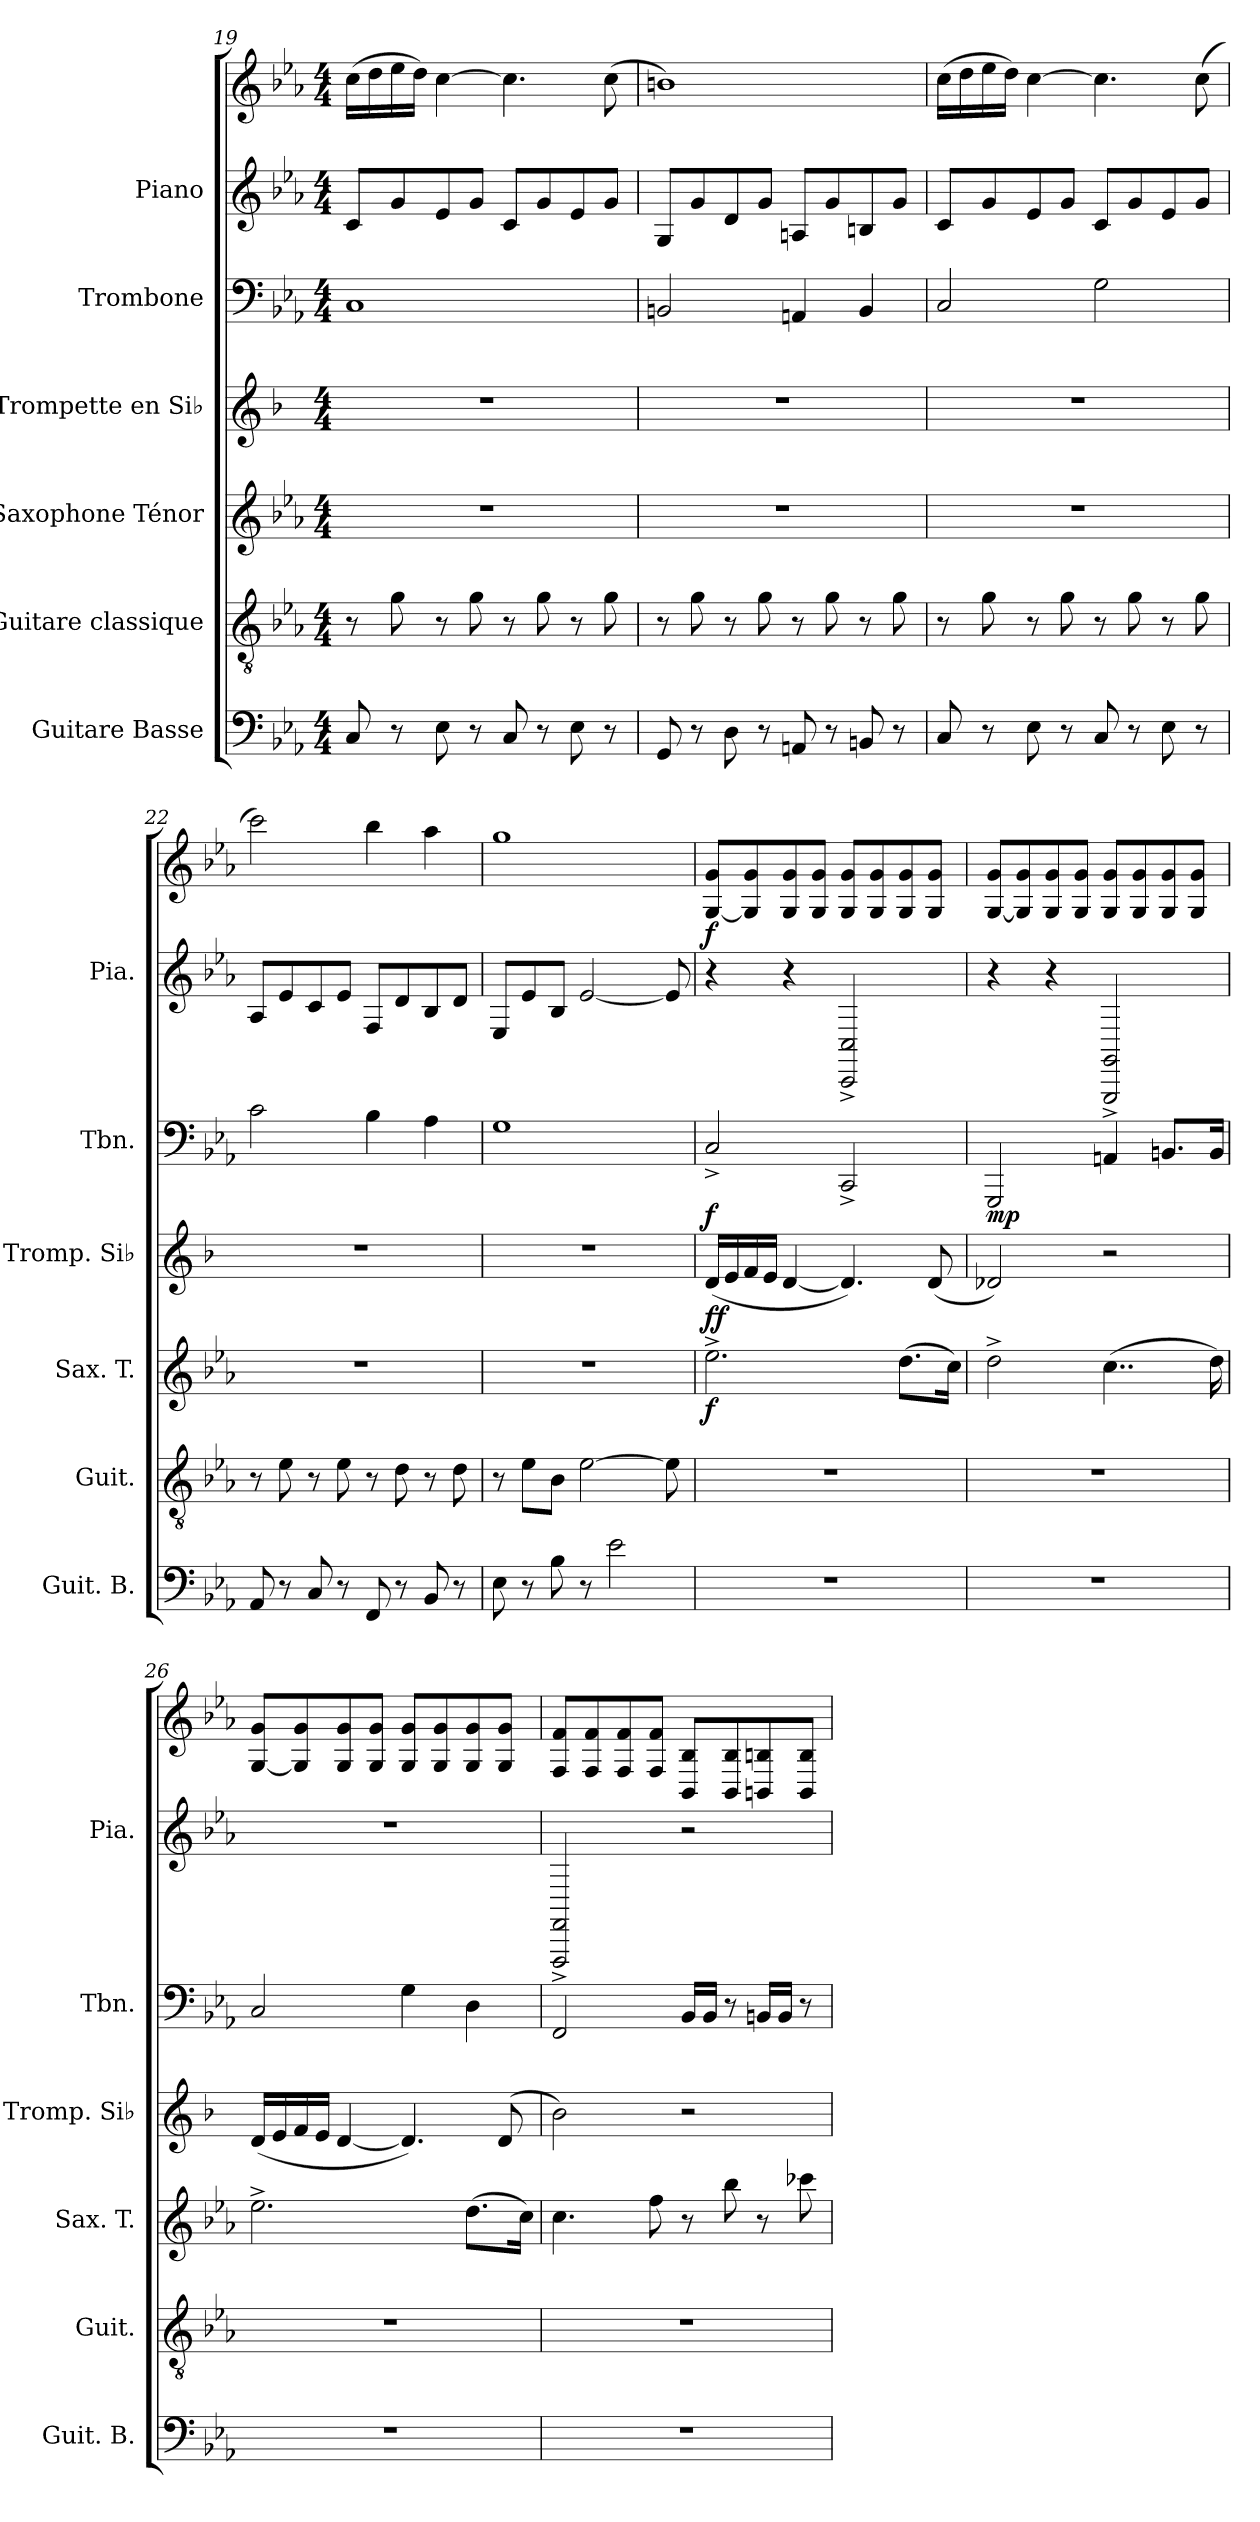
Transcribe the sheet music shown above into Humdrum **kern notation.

**kern	**kern	**kern	**dynam	**kern	**dynam	**kern	**dynam	**kern	**kern	**dynam
*part6	*part5	*part4	*part4	*part3	*part3	*part2	*part2	*part1	*part1	*part1
*staff7	*staff6	*staff5	*staff5	*staff4	*staff4	*staff3	*staff3	*staff2	*staff1	*staff1/2
*I"Guitare Basse	*I"Guitare classique	*I"Saxophone Ténor	*	*I"Trompette en Si♭	*	*I"Trombone	*	*I"Piano	*	*
*I'Guit. B.	*I'Guit.	*I'Sax. T.	*	*I'Tromp. Si♭	*	*I'Tbn.	*	*I'Pia.	*	*
*clefF4	*clefGv2	*clefG2	*	*clefG2	*	*clefF4	*	*clefG2	*clefG2	*
*ITrd7c12	*	*ITrd8c14	*	*ITrd1c2	*	*	*	*	*	*
*k[b-e-a-]	*k[b-e-a-]	*k[b-e-a-]	*	*k[b-e-a-]	*	*k[b-e-a-]	*	*k[b-e-a-]	*k[b-e-a-]	*
*M4/4	*M4/4	*M4/4	*	*M4/4	*	*M4/4	*	*M4/4	*M4/4	*
=19	=19	=19	=19	=19	=19	=19	=19	=19	=19	=19
8CC/	8r	1r	.	1r	.	1C	.	8c/L	(>16cc\LL	.
.	.	.	.	.	.	.	.	.	16dd\	.
8r	8g\	.	.	.	.	.	.	8g/	16ee-\	.
.	.	.	.	.	.	.	.	.	16dd\JJ)	.
8EE-\	8r	.	.	.	.	.	.	8e-/	[4cc\	.
8r	8g\	.	.	.	.	.	.	8g/J	.	.
8CC/	8r	.	.	.	.	.	.	8c/L	4.cc\]	.
8r	8g\	.	.	.	.	.	.	8g/	.	.
8EE-\	8r	.	.	.	.	.	.	8e-/	.	.
8r	8g\	.	.	.	.	.	.	8g/J	(>8cc\	.
!!LO:PB:g=z
=20	=20	=20	=20	=20	=20	=20	=20	=20	=20	=20
8GGG/	8r	1r	.	1r	.	2BBn/	.	8G/L	1bn)	.
8r	8g\	.	.	.	.	.	.	8g/	.	.
8DD\	8r	.	.	.	.	.	.	8d/	.	.
8r	8g\	.	.	.	.	.	.	8g/J	.	.
8AAAn/	8r	.	.	.	.	4AAn/	.	8An/L	.	.
8r	8g\	.	.	.	.	.	.	8g/	.	.
8BBBn/	8r	.	.	.	.	4BB/	.	8Bn/	.	.
8r	8g\	.	.	.	.	.	.	8g/J	.	.
=21	=21	=21	=21	=21	=21	=21	=21	=21	=21	=21
8CC/	8r	1r	.	1r	.	2C/	.	8c/L	(>16cc\LL	.
.	.	.	.	.	.	.	.	.	16dd\	.
8r	8g\	.	.	.	.	.	.	8g/	16ee-\	.
.	.	.	.	.	.	.	.	.	16dd\JJ)	.
8EE-\	8r	.	.	.	.	.	.	8e-/	[4cc\	.
8r	8g\	.	.	.	.	.	.	8g/J	.	.
8CC/	8r	.	.	.	.	2G\	.	8c/L	4.cc\]	.
8r	8g\	.	.	.	.	.	.	8g/	.	.
8EE-\	8r	.	.	.	.	.	.	8e-/	.	.
8r	8g\	.	.	.	.	.	.	8g/J	(>8cc\	.
=22	=22	=22	=22	=22	=22	=22	=22	=22	=22	=22
8AAA-/	8r	1r	.	1r	.	2c\	.	8A-/L	2ccc\)	.
8r	8e-\	.	.	.	.	.	.	8e-/	.	.
8CC/	8r	.	.	.	.	.	.	8c/	.	.
8r	8e-\	.	.	.	.	.	.	8e-/J	.	.
8FFF/	8r	.	.	.	.	4B-\	.	8F/L	4bb-\	.
8r	8d\	.	.	.	.	.	.	8d/	.	.
8BBB-/	8r	.	.	.	.	4A-\	.	8B-/	4aa-\	.
8r	8d\	.	.	.	.	.	.	8d/J	.	.
=23	=23	=23	=23	=23	=23	=23	=23	=23	=23	=23
8EE-\	8r	1r	.	1r	.	1G	.	8E-/L	1gg	.
8r	8e-\L	.	.	.	.	.	.	8e-/	.	.
8BB-\	8B-\J	.	.	.	.	.	.	8B-/J	.	.
8r	[2e-\	.	.	.	.	.	.	[2e-/	.	.
2E-\	.	.	.	.	.	.	.	.	.	.
.	8e-\]	.	.	.	.	.	.	8e-/]	.	.
!!LO:PB:g=z
=24	=24	=24	=24	=24	=24	=24	=24	=24	=24	=24
!	!	!	!LO:DY:b	!	!LO:DY:b	!	!LO:DY:b	!	!	!LO:DY:b
1r	1r	2.e-^\	f	(<16c/LL	ff	2C^/	f	4r	[8G/ 8g/L	f
.	.	.	.	16d/	.	.	.	.	.	.
.	.	.	.	16e-/	.	.	.	.	8G/] 8g/	.
.	.	.	.	16d/JJ	.	.	.	.	.	.
.	.	.	.	[4c/	.	.	.	4r	8G/ 8g/	.
.	.	.	.	.	.	.	.	.	8G/ 8g/J	.
.	.	.	.	4.c/])	.	2CC^/	.	2CC/^ 2C/^	8G/ 8g/L	.
.	.	.	.	.	.	.	.	.	8G/ 8g/	.
.	.	(>8.d\L	.	.	.	.	.	.	8G/ 8g/	.
.	.	.	.	(<8c/	.	.	.	.	8G/ 8g/J	.
.	.	16c\Jk)	.	.	.	.	.	.	.	.
=25	=25	=25	=25	=25	=25	=25	=25	=25	=25	=25
!	!	!	!	!	!	!	!LO:DY:b	!	!	!
1r	1r	2d^\	.	2c-X/)	.	2GGG/	mp	4r	[8G/ 8g/L	.
.	.	.	.	.	.	.	.	.	8G/] 8g/	.
.	.	.	.	.	.	.	.	4r	8G/ 8g/	.
.	.	.	.	.	.	.	.	.	8G/ 8g/J	.
.	.	(>4..c\	.	2r	.	4AAn/	.	2GGG/^ 2GG/^	8G/ 8g/L	.
.	.	.	.	.	.	.	.	.	8G/ 8g/	.
.	.	.	.	.	.	8.BBn/L	.	.	8G/ 8g/	.
.	.	.	.	.	.	.	.	.	8G/ 8g/J	.
.	.	16d\)	.	.	.	16BB/Jk	.	.	.	.
=26	=26	=26	=26	=26	=26	=26	=26	=26	=26	=26
1r	1r	2.e-^\	.	(<16c/LL	.	2C/	.	1r	[8G/ 8g/L	.
.	.	.	.	16d/	.	.	.	.	.	.
.	.	.	.	16e-/	.	.	.	.	8G/] 8g/	.
.	.	.	.	16d/JJ	.	.	.	.	.	.
.	.	.	.	[4c/	.	.	.	.	8G/ 8g/	.
.	.	.	.	.	.	.	.	.	8G/ 8g/J	.
.	.	.	.	4.c/])	.	4G\	.	.	8G/ 8g/L	.
.	.	.	.	.	.	.	.	.	8G/ 8g/	.
.	.	(>8.d\L	.	.	.	4D\	.	.	8G/ 8g/	.
.	.	.	.	(<8c/	.	.	.	.	8G/ 8g/J	.
.	.	16c\Jk)	.	.	.	.	.	.	.	.
!!LO:PB:g=z
=27	=27	=27	=27	=27	=27	=27	=27	=27	=27	=27
1r	1r	4.c\	.	2a-\)	.	2FF/	.	2FFF/^ 2FF/^	8F/ 8f/L	.
.	.	.	.	.	.	.	.	.	8F/ 8f/	.
.	.	.	.	.	.	.	.	.	8F/ 8f/	.
.	.	8f\	.	.	.	.	.	.	8F/ 8f/J	.
.	.	8r	.	2r	.	16BB-/LL	.	2r	8BB-/ 8B-/L	.
.	.	.	.	.	.	16BB-/JJ	.	.	.	.
.	.	8b-\	.	.	.	8r	.	.	8BB-/ 8B-/	.
.	.	8r	.	.	.	16BBn/LL	.	.	8BBn/ 8Bn/	.
.	.	.	.	.	.	16BB/JJ	.	.	.	.
.	.	8cc-X\	.	.	.	8r	.	.	8BB/ 8B/J	.
=	=	=	=	=	=	=	=	=	=	=
*-	*-	*-	*-	*-	*-	*-	*-	*-	*-	*-
